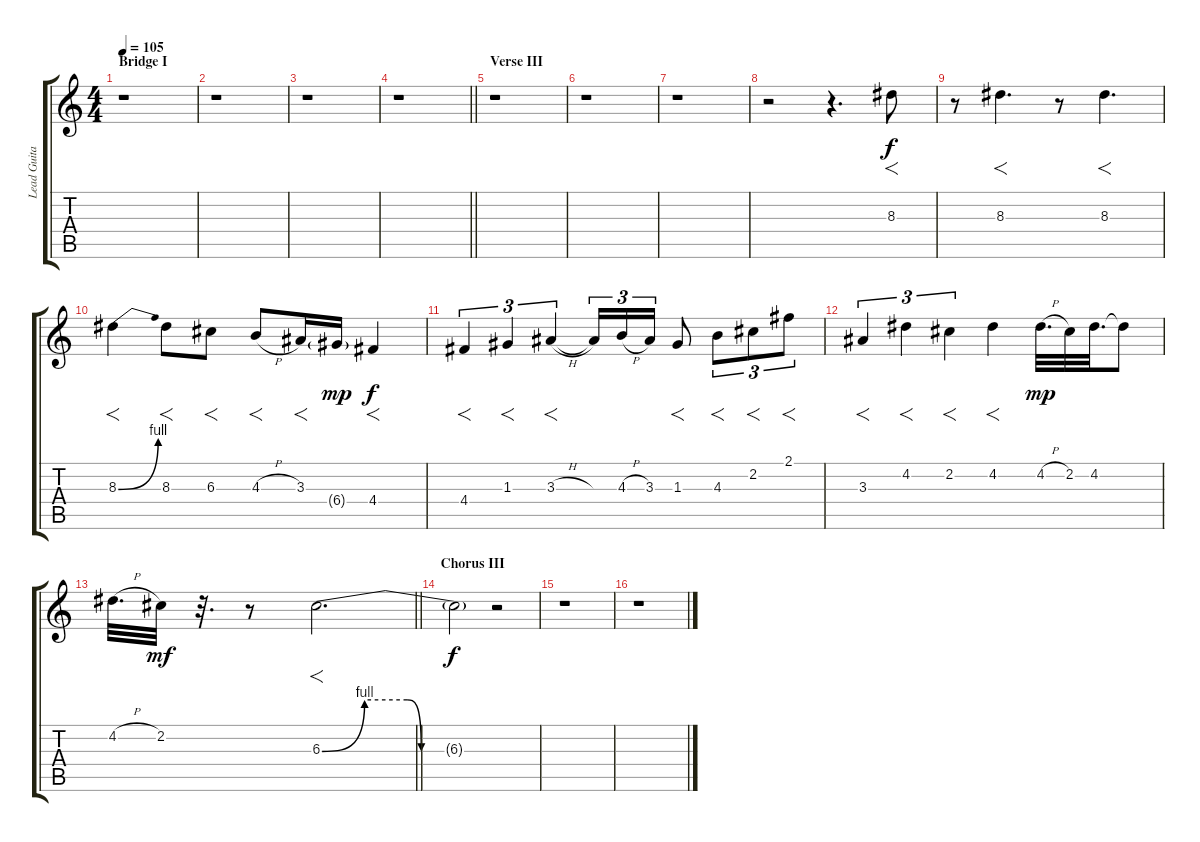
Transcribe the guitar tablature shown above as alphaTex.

\track ("Lead Guitar" "Lead Guita") {instrument overdrivenguitar}
\staff {score tabs}
\tuning (E4 B3 G3 D3 A2 E2) {hide}
\ts (4 4)
\section ("" "Bridge I")
\tempo 105
\clef g2
\ks c
r.1{dy f} |
r.1 |
r.1 |
\barLineRight lightlight
r.1 |
\section ("" "Verse III")
r.1 |
r.1 |
r.1 |
r.2 r.4{d} 8.3.8{f} |
r.8 8.3.4{f d} r.8 8.3.4{f d} |
8.3{be (bend 0 0 60 4)}.4{f} 8.3.8{f} 6.3.8{f} 4.3{h}.8{f} 3.3.16{f} 6.4{g}.16{dy mp} 4.4.4{f dy f} |
4.4.4{f tu (3 2)} 1.3.4{f tu (3 2)} 3.3{h}.4{f tu (3 2)} 3.3{t}.16{tu (3 2)} 4.3{h}.16{tu (3 2)} 3.3.16{tu (3 2)} 1.3.8{f} 4.3.8{f tu (3 2)} 2.2.8{f tu (3 2)} 2.1.8{f tu (3 2)} |
3.3.4{f tu (3 2)} 4.2.4{f tu (3 2)} 2.2.4{f tu (3 2)} 4.2.4{f} 4.2{h}.32{d dy mp} 2.2.32 4.2.32{d} 4.2{t}.8 |
\barLineRight lightlight
4.2{h}.32{d} 2.2.32{dy mf} r.32{d} r.8 6.3{be (custom 0 0 15 4 30 4 35 0 60 0)}.2{f d} |
\section ("" "Chorus III")
6.3{t}.2{dy f} r.2 |
r.1 |
r.1
